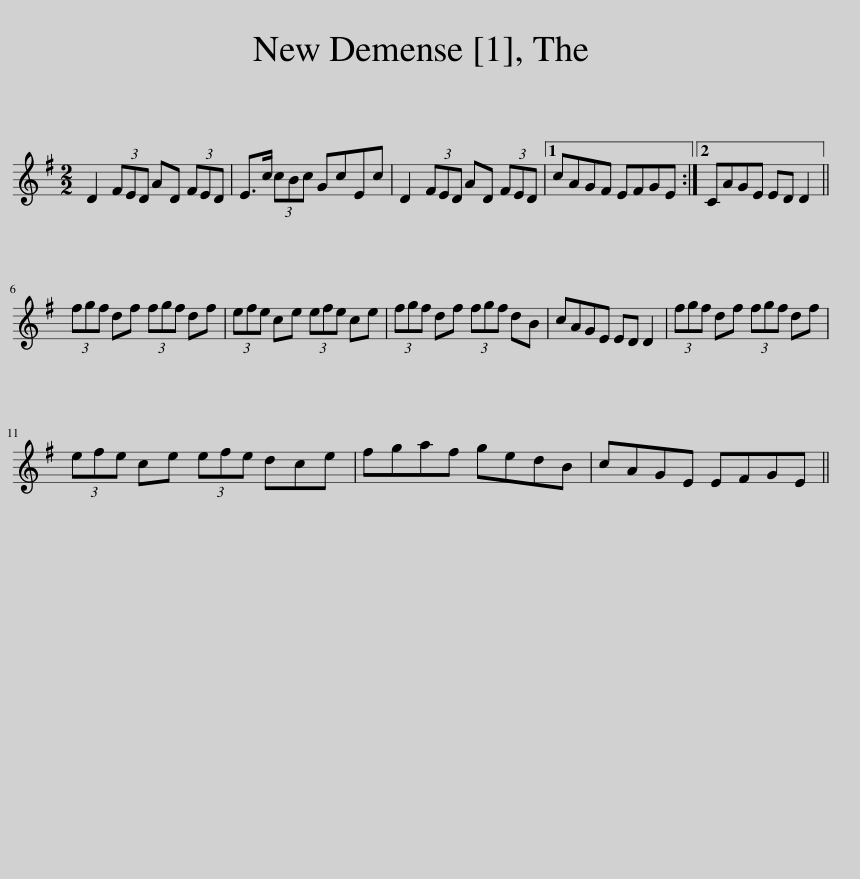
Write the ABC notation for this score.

X:1
L:1/8
M:2/2
I:linebreak $
K:G
V:1 treble
V:1
 D2 (3FED AD (3FED | E>c (3cBc GcEc | D2 (3FED AD (3FED |1 cAGF EFGE :|2 CAGE ED D2 ||$ %5
 (3fgf df (3fgf df | (3efe ce (3efe ce | (3fgf df (3fgf dB | cAGE ED D2 | (3fgf df (3fgf df |$ %10
 (3efe ce (3efe dce | fgaf gedB | cAGE EFGE || %13
